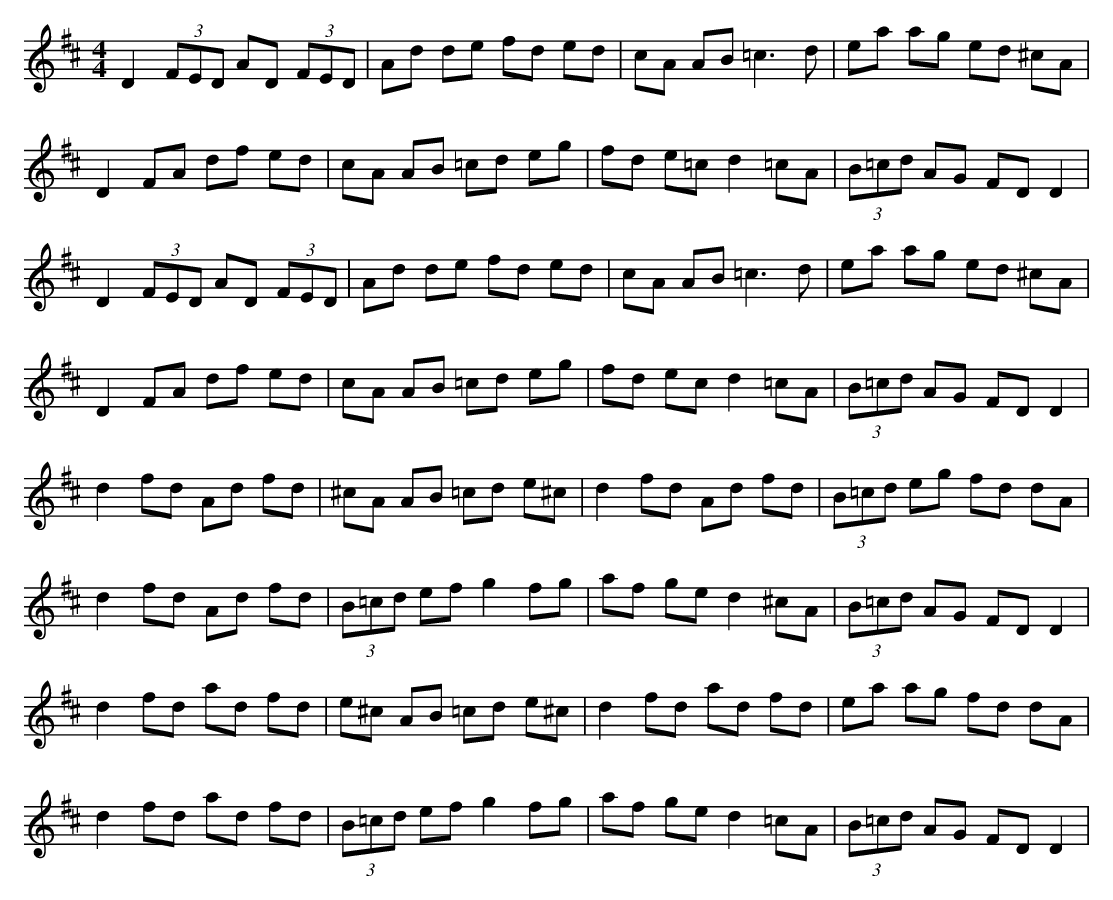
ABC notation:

X:1
M:4/4
K:D
D2 (3FED AD (3FED|Ad de fd ed|cA AB2<=c2d|ea ag ed ^cA|
D2 FA df ed|cA AB =cd eg|fd e=c d2 =cA|(3B=cd AG FD D2|
D2 (3FED AD (3FED|Ad de fd ed|cA AB2<=c2d|ea ag ed ^cA|
D2 FA df ed|cA AB =cd eg|fd ec d2 =cA|(3B=cd AG FD D2|
d2 fd Ad fd|^cA AB =cd e^c|d2 fd Ad fd|(3B=cd eg fd dA|
d2 fd Ad fd|(3B=cd ef g2 fg|af ge d2 ^cA|(3B=cd AG FD D2|
d2 fd ad fd|e^c AB =cd e^c|d2 fd ad fd|ea ag fd dA|
d2 fd ad fd|(3B=cd ef g2 fg|af ge d2 =cA|(3B=cd AG FD D2|
